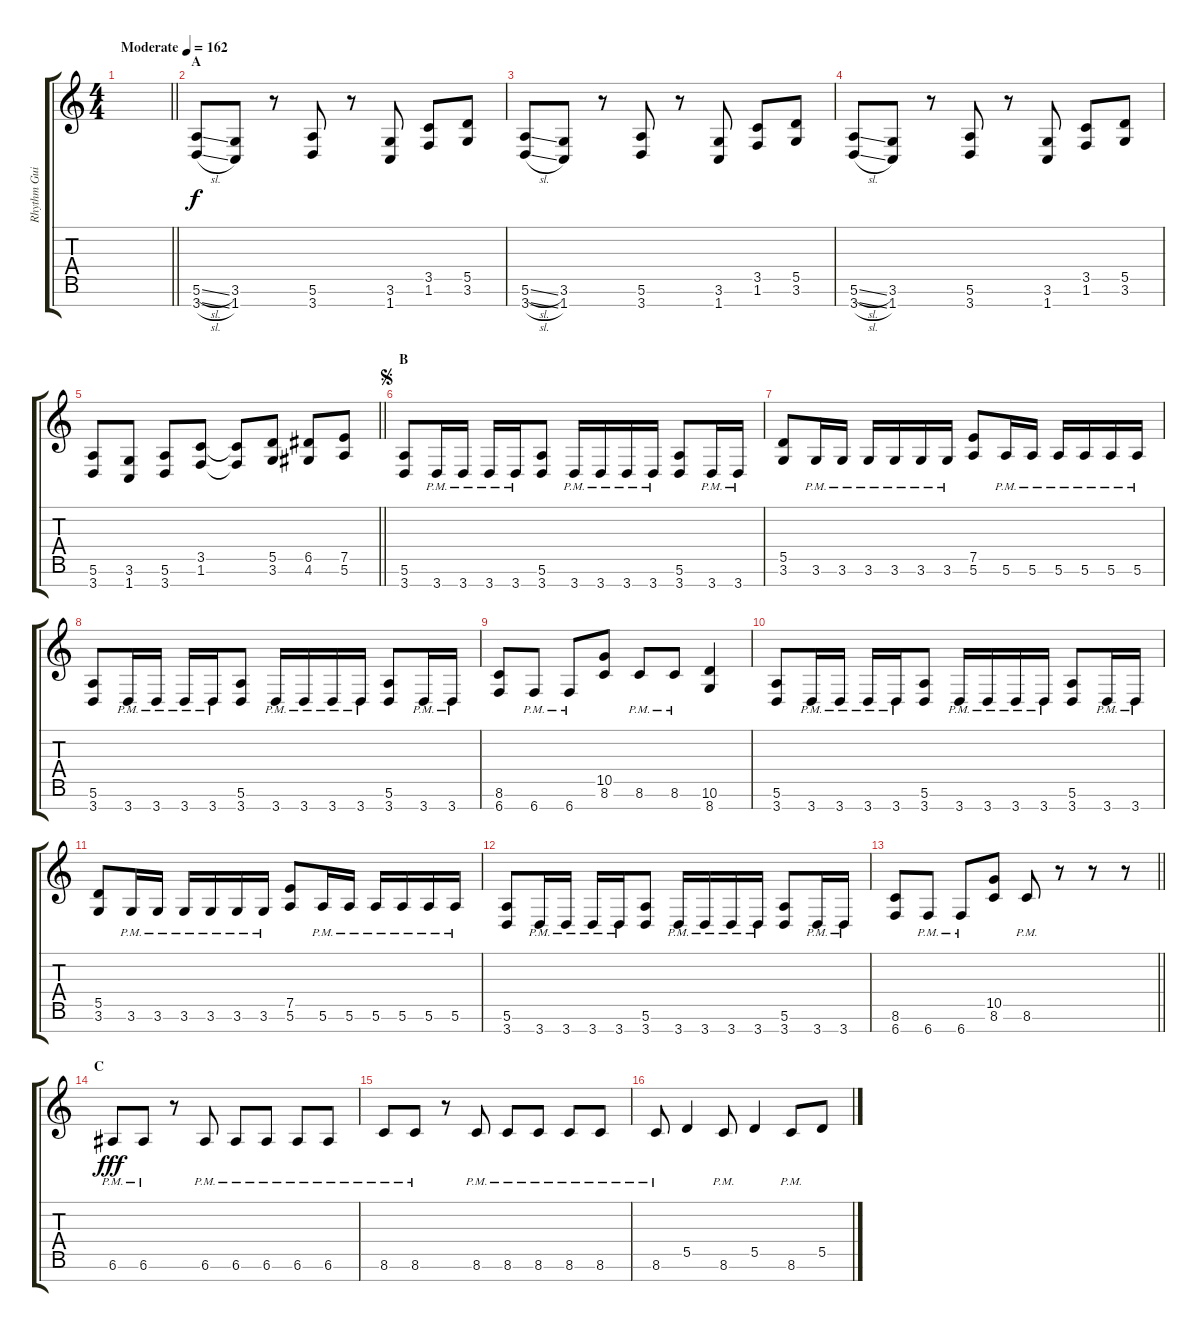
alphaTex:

\track ("Rhythm Guitar-L" "Rhythm Gui") {instrument distortionguitar}
\staff {score tabs}
\tuning (E4 B3 G3 D3 A2 E2 B1) {hide}
\ts (4 4)
\tempo (162 "Moderate")
\clef g2
\barLineRight lightlight
\ks c
|
\section ("" "A")
(5.6{sl} 3.7{sl}).8 (3.6 1.7).8 r.8 (5.6 3.7).8 r.8 (3.6 1.7).8 (3.5 1.6).8 (5.5 3.6).8 |
(5.6{sl} 3.7{sl}).8 (3.6 1.7).8 r.8 (5.6 3.7).8 r.8 (3.6 1.7).8 (3.5 1.6).8 (5.5 3.6).8 |
(5.6{sl} 3.7{sl}).8 (3.6 1.7).8 r.8 (5.6 3.7).8 r.8 (3.6 1.7).8 (3.5 1.6).8 (5.5 3.6).8 |
\barLineRight lightlight
(5.6 3.7).8 (3.6 1.7).8 (5.6 3.7).8 (3.5 1.6).8 (3.5{t} 1.6{t}).8 (5.5 3.6).8 (6.5 4.6).8 (7.5 5.6).8 |
\section ("" "B")
\jump segno
(5.6 3.7).8 3.7{pm}.16 3.7{pm}.16 3.7{pm}.16 3.7{pm}.16 (5.6 3.7).8 3.7{pm}.16 3.7{pm}.16 3.7{pm}.16 3.7{pm}.16 (5.6 3.7).8 3.7{pm}.16 3.7{pm}.16 |
(5.5 3.6).8 3.6{pm}.16 3.6{pm}.16 3.6{pm}.16 3.6{pm}.16 3.6{pm}.16 3.6{pm}.16 (7.5 5.6).8 5.6{pm}.16 5.6{pm}.16 5.6{pm}.16 5.6{pm}.16 5.6{pm}.16 5.6{pm}.16 |
(5.6 3.7).8 3.7{pm}.16 3.7{pm}.16 3.7{pm}.16 3.7{pm}.16 (5.6 3.7).8 3.7{pm}.16 3.7{pm}.16 3.7{pm}.16 3.7{pm}.16 (5.6 3.7).8 3.7{pm}.16 3.7{pm}.16 |
(8.6 6.7).8 6.7{pm}.8 6.7{pm}.8 (10.5 8.6).8 8.6{pm}.8 8.6{pm}.8 (10.6 8.7).4 |
(5.6 3.7).8 3.7{pm}.16 3.7{pm}.16 3.7{pm}.16 3.7{pm}.16 (5.6 3.7).8 3.7{pm}.16 3.7{pm}.16 3.7{pm}.16 3.7{pm}.16 (5.6 3.7).8 3.7{pm}.16 3.7{pm}.16 |
(5.5 3.6).8 3.6{pm}.16 3.6{pm}.16 3.6{pm}.16 3.6{pm}.16 3.6{pm}.16 3.6{pm}.16 (7.5 5.6).8 5.6{pm}.16 5.6{pm}.16 5.6{pm}.16 5.6{pm}.16 5.6{pm}.16 5.6{pm}.16 |
(5.6 3.7).8 3.7{pm}.16 3.7{pm}.16 3.7{pm}.16 3.7{pm}.16 (5.6 3.7).8 3.7{pm}.16 3.7{pm}.16 3.7{pm}.16 3.7{pm}.16 (5.6 3.7).8 3.7{pm}.16 3.7{pm}.16 |
\barLineRight lightlight
(8.6 6.7).8 6.7{pm}.8 6.7{pm}.8 (10.5 8.6).8 8.6{pm}.8 r.8 r.8 r.8 |
\section ("" "C")
6.6{pm}.8{dy fff} 6.6{pm}.8 r.8 6.6{pm}.8 6.6{pm}.8 6.6{pm}.8 6.6{pm}.8 6.6{pm}.8 |
8.6{pm}.8 8.6{pm}.8 r.8 8.6{pm}.8 8.6{pm}.8 8.6{pm}.8 8.6{pm}.8 8.6{pm}.8 |
8.6{pm}.8 5.5.4 8.6{pm}.8 5.5.4 8.6{pm}.8 5.5.8
